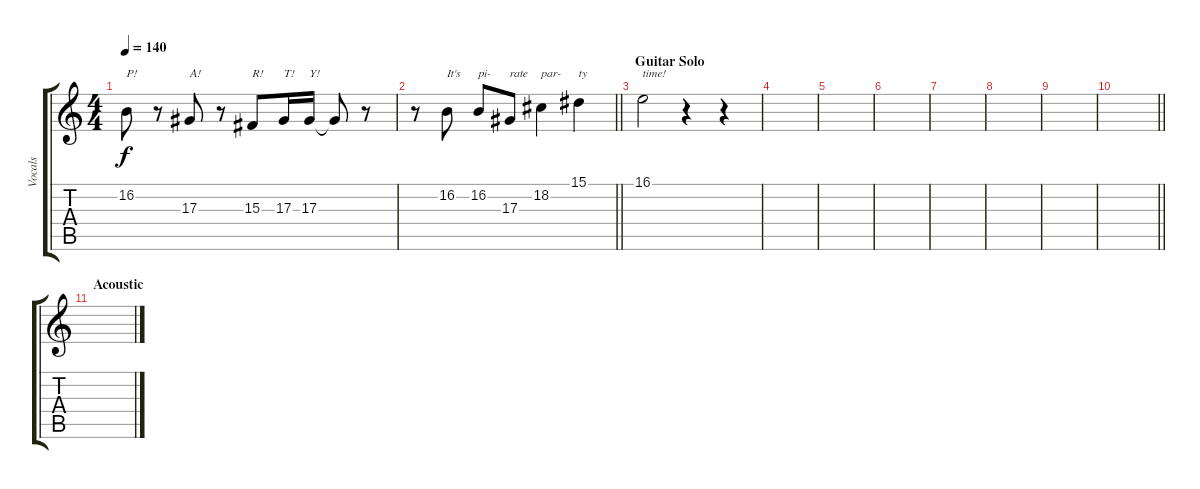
\track ("Vocals" "Vocals") {instrument lead2sawtooth}
\staff {score tabs}
\tuning (C4 G3 Eb3 Bb2 F2 C2) {hide}
\ts (4 4)
\tempo 140
\clef g2
\ks c
16.2.8{txt "P!" dy f} r.8 17.3.8{txt "A!"} r.8 15.3.8{txt "R!"} 17.3.16{txt "T!"} 17.3.16{txt "Y!"} 17.3{t}.8 r.8 |
\barLineRight lightlight
r.8 16.2.8{txt "It's"} 16.2.8{txt "pi-"} 17.3.8{txt "rate"} 18.2.4{txt "par-"} 15.1.4{txt "ty"} |
\section ("" "Guitar Solo")
16.1.2{txt "time!"} r.4 r.4 |
|
|
|
|
|
|
\barLineRight lightlight
|
\section ("" "Acoustic")
